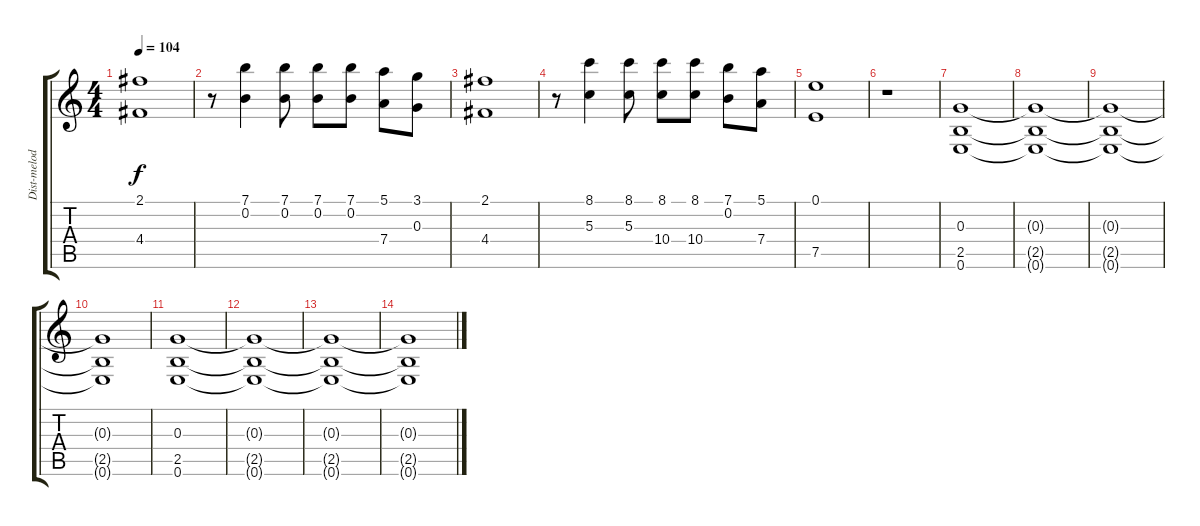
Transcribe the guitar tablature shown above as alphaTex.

\track ("Dist-melodie" "Dist-melod") {instrument distortionguitar}
\staff {score tabs}
\tuning (E4 B3 G3 D3 A2 E2) {hide}
\ts (4 4)
\tempo 104
\clef g2
\ks c
(2.1 4.4).1{dy f} |
r.8 (7.1 0.2).4 (7.1 0.2).8 (7.1 0.2).8 (7.1 0.2).8 (5.1 7.4).8 (3.1 0.3).8 |
(2.1 4.4).1 |
r.8 (8.1 5.3).4 (8.1 5.3).8 (8.1 10.4).8 (8.1 10.4).8 (7.1 0.2).8 (5.1 7.4).8 |
(0.1 7.5).1 |
r.1 |
(0.3 2.5 0.6).1 |
(0.3{t} 2.5{t} 0.6{t}).1 |
(0.3{t} 2.5{t} 0.6{t}).1 |
(0.3{t} 2.5{t} 0.6{t}).1 |
(0.3 2.5 0.6).1 |
(0.3{t} 2.5{t} 0.6{t}).1 |
(0.3{t} 2.5{t} 0.6{t}).1 |
(0.3{t} 2.5{t} 0.6{t}).1
